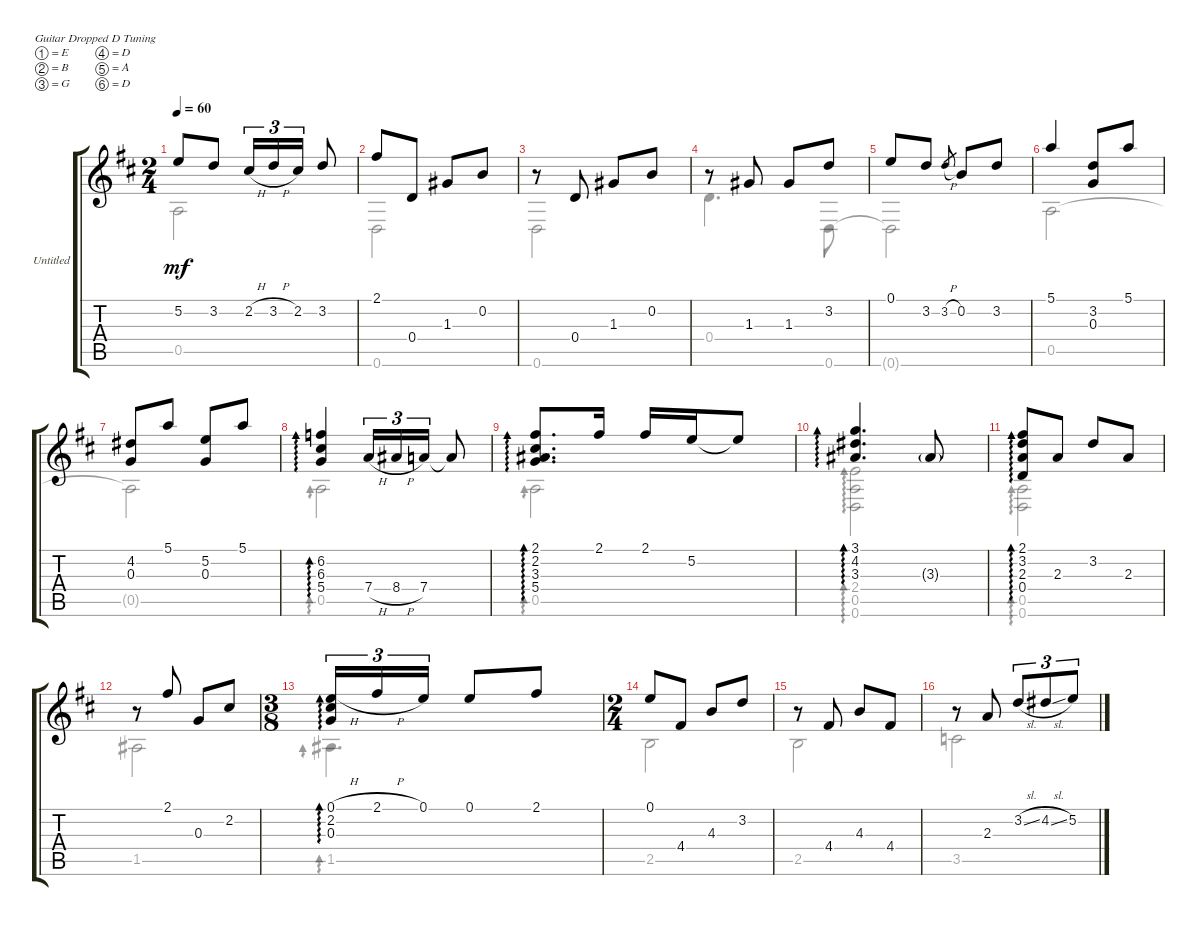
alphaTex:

\bracketExtendMode groupsimilarinstruments
\firstSystemTrackNameOrientation horizontal
\otherSystemsTrackNameOrientation horizontal
\track ("Untitled" "Untitled") {instrument acousticguitarnylon}
\staff {score tabs}
\tuning (E4 B3 G3 D3 A2 D2)
\voice
\ts (2 4)
\tempo 60
\clef g2
\ks d
5.2.8{dy mf} 3.2.8 2.2{h}.16{tu (3 2)} 3.2{h}.16{tu (3 2)} 2.2.16{tu (3 2)} 3.2.8 |
2.1.8 0.4.8 1.3.8 0.2.8 |
r.8 0.4.8 1.3.8 0.2.8 |
r.8 1.3.8 1.3.8 3.2.8 |
0.1.8 3.2.8 3.2{h}.8{gr} 0.2.8 3.2.8 |
5.1.4 (3.2 0.3).8 5.1.8 |
(4.2 0.3).8 5.1.8 (5.2 0.3).8 5.1.8 |
(6.2 6.3 5.4).4{ad 0} 7.4{h}.16{tu (3 2)} 8.4{h}.16{tu (3 2)} 7.4.16{tu (3 2)} 7.4{t}.8 |
(2.1 2.2 3.3 5.4).8{d ad 0} 2.1.16 2.1.16 5.2.16 5.2{t}.8 |
(3.1 4.2 3.3).4{d ad 0} 3.3{g}.8 |
(2.1 3.2 2.3 0.4).8{ad 0} 2.3.8 3.2.8 2.3.8 |
r.8 2.1.8 0.3.8 2.2.8 |
\ts (3 8)
(0.1{h} 2.2 0.3).16{tu (3 2) ad 0} 2.1{h}.16{tu (3 2)} 0.1.16{tu (3 2)} 0.1.8 2.1.8 |
\ts (2 4)
0.1.8 4.4.8 4.3.8 3.2.8 |
r.8 4.4.8 4.3.8 4.4.8 |
r.8 2.3.8 3.2{sl}.8{tu (3 2)} 4.2{sl}.8{tu (3 2)} 5.2.8{tu (3 2)}
\voice
\clef g2
\ottava regular
\simile none
\ks d
0.5{t}.2{dy mf} |
0.6.2 |
0.6.2 |
0.4.4{d} 0.6.8 |
0.6{t}.2 |
0.5.2 |
0.5{t}.2 |
0.5.2{ad 0} |
0.5.2{ad 0} |
(2.4 0.5 0.6).2{ad 0} |
(0.5 0.6).2{ad 0} |
1.5.2 |
1.5.4{d ad 0} |
2.5.2 |
2.5.2 |
3.5.2
